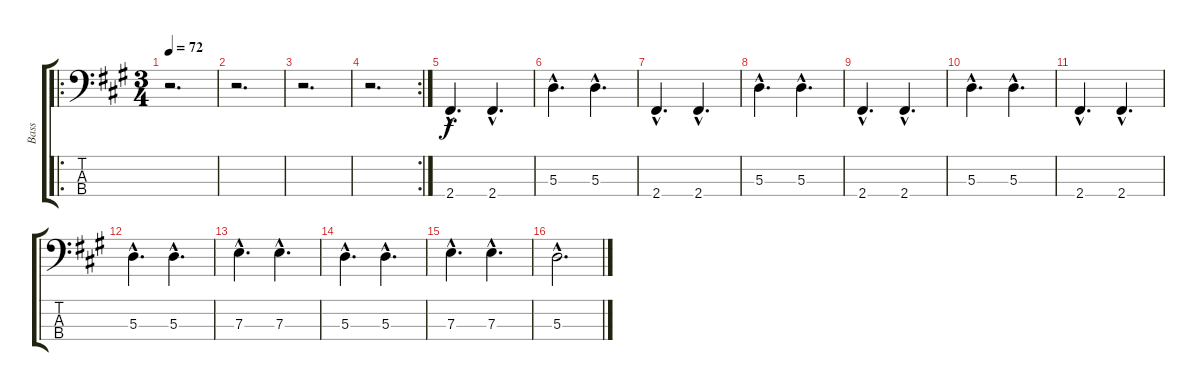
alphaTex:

\track ("Bass" "Bass") {instrument electricbassfinger}
\staff {score tabs}
\tuning (G2 D2 A1 E1) {hide}
\ro
\ts (3 4)
\tempo 72
\clef f4
\ks a
r.2{d dy f instrument electricbassfinger} |
r.2{d} |
r.2{d} |
\rc 2
r.2{d} |
2.4{hac}.4{d} 2.4{hac}.4{d} |
5.3{hac}.4{d} 5.3{hac}.4{d} |
2.4{hac}.4{d} 2.4{hac}.4{d} |
5.3{hac}.4{d} 5.3{hac}.4{d} |
2.4{hac}.4{d} 2.4{hac}.4{d} |
5.3{hac}.4{d} 5.3{hac}.4{d} |
2.4{hac}.4{d} 2.4{hac}.4{d} |
5.3{hac}.4{d} 5.3{hac}.4{d} |
7.3{hac}.4{d} 7.3{hac}.4{d} |
5.3{hac}.4{d} 5.3{hac}.4{d} |
7.3{hac}.4{d} 7.3{hac}.4{d} |
5.3{hac}.2{d}
